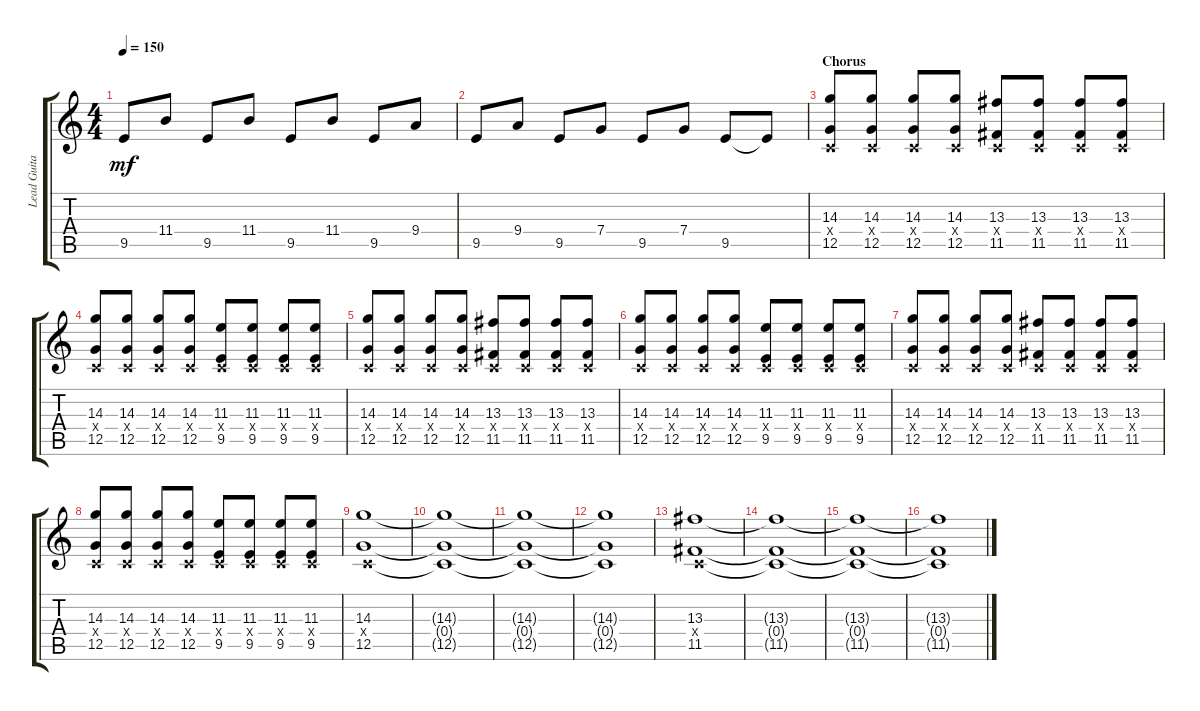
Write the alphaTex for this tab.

\track ("Lead Guitar" "Lead Guita") {instrument distortionguitar}
\staff {score tabs}
\tuning (D4 A3 F3 C3 G2 C2) {hide}
\ts (4 4)
\tempo 150
\clef g2
\ks c
9.5.8{dy mf} 11.4.8 9.5.8 11.4.8 9.5.8 11.4.8 9.5.8 9.4.8 |
9.5.8 9.4.8 9.5.8 7.4.8 9.5.8 7.4.8 9.5.8 9.5{t}.8 |
\section ("" "Chorus")
(14.3 0.4{x} 12.5).8 (14.3 0.4{x} 12.5).8 (14.3 0.4{x} 12.5).8 (14.3 0.4{x} 12.5).8 (13.3 0.4{x} 11.5).8 (13.3 0.4{x} 11.5).8 (13.3 0.4{x} 11.5).8 (13.3 0.4{x} 11.5).8 |
(14.3 0.4{x} 12.5).8 (14.3 0.4{x} 12.5).8 (14.3 0.4{x} 12.5).8 (14.3 0.4{x} 12.5).8 (11.3 0.4{x} 9.5).8 (11.3 0.4{x} 9.5).8 (11.3 0.4{x} 9.5).8 (11.3 0.4{x} 9.5).8 |
(14.3 0.4{x} 12.5).8 (14.3 0.4{x} 12.5).8 (14.3 0.4{x} 12.5).8 (14.3 0.4{x} 12.5).8 (13.3 0.4{x} 11.5).8 (13.3 0.4{x} 11.5).8 (13.3 0.4{x} 11.5).8 (13.3 0.4{x} 11.5).8 |
(14.3 0.4{x} 12.5).8 (14.3 0.4{x} 12.5).8 (14.3 0.4{x} 12.5).8 (14.3 0.4{x} 12.5).8 (11.3 0.4{x} 9.5).8 (11.3 0.4{x} 9.5).8 (11.3 0.4{x} 9.5).8 (11.3 0.4{x} 9.5).8 |
(14.3 0.4{x} 12.5).8 (14.3 0.4{x} 12.5).8 (14.3 0.4{x} 12.5).8 (14.3 0.4{x} 12.5).8 (13.3 0.4{x} 11.5).8 (13.3 0.4{x} 11.5).8 (13.3 0.4{x} 11.5).8 (13.3 0.4{x} 11.5).8 |
(14.3 0.4{x} 12.5).8 (14.3 0.4{x} 12.5).8 (14.3 0.4{x} 12.5).8 (14.3 0.4{x} 12.5).8 (11.3 0.4{x} 9.5).8 (11.3 0.4{x} 9.5).8 (11.3 0.4{x} 9.5).8 (11.3 0.4{x} 9.5).8 |
(14.3 0.4{x} 12.5).1 |
(14.3{t} 0.4{t} 12.5{t}).1 |
(14.3{t} 0.4{t} 12.5{t}).1 |
(14.3{t} 0.4{t} 12.5{t}).1 |
(13.3 0.4{x} 11.5).1 |
(13.3{t} 0.4{t} 11.5{t}).1 |
(13.3{t} 0.4{t} 11.5{t}).1 |
(13.3{t} 0.4{t} 11.5{t}).1
